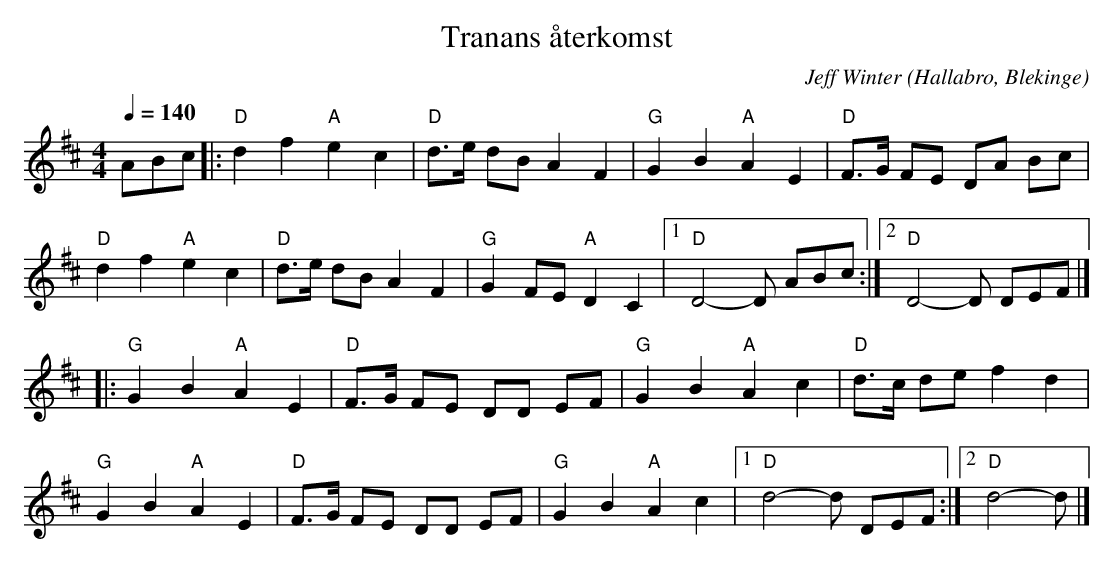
X:1
T:Tranans återkomst
O:Hallabro, Blekinge
C:Jeff Winter
M:4/4
L:1/8
Q:1/4=140
K:D
ABc |: "D"d2 f2 "A"e2 c2 | "D"d3/2e/2 dB A2 F2 | "G"G2 B2 "A"A2 E2 |  "D"F3/2G/2 FE  DA Bc  |
      "D"d2 f2 "A"e2 c2 | "D"d3/2e/2 dB A2 F2 | "G"G2 FE "A"D2 C2 |1 "D"D4-D    ABc       :|2 "D"D4-D DEF |]
    |: "G"G2 B2 "A"A2 E2 | "D"F3/2G/2 FE DD EF | "G"G2 B2 "A"A2 c2 | "D"d3/2c/2 de  f2 d2  |
      "G"G2 B2 "A"A2 E2 | "D"F3/2G/2 FE DD EF | "G"G2 B2 "A"A2 c2 |1 "D"d4-d    DEF       :|2 "D"d4-d     |]
